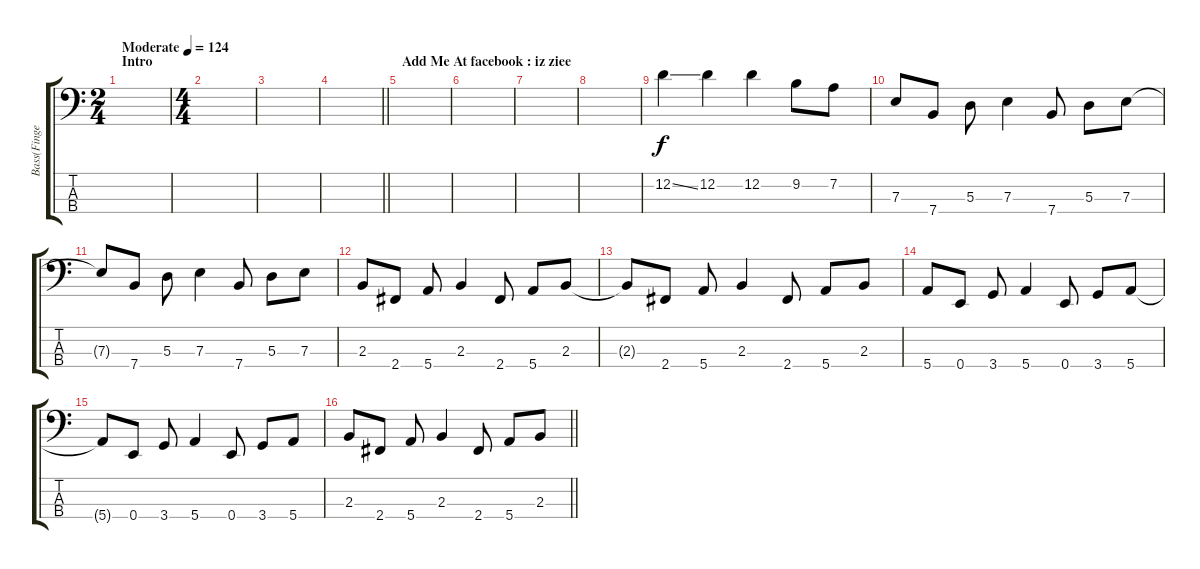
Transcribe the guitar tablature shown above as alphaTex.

\track ("Bass(Finger)" "Bass(Finge") {instrument electricbassfinger}
\staff {score tabs}
\tuning (G2 D2 A1 E1) {hide}
\ts (2 4)
\section ("" "Intro")
\tempo (124 "Moderate")
\clef f4
\ks c
|
\ts (4 4)
|
|
\barLineRight lightlight
|
\section ("" "Add Me At facebook : iz ziee")
|
|
|
|
12.2{ss}.4 12.2.4 12.2.4 9.2.8 7.2.8 |
7.3.8 7.4.8 5.3.8 7.3.4 7.4.8 5.3.8 7.3.8 |
7.3{t}.8 7.4.8 5.3.8 7.3.4 7.4.8 5.3.8 7.3.8 |
2.3.8 2.4.8 5.4.8 2.3.4 2.4.8 5.4.8 2.3.8 |
2.3{t}.8 2.4.8 5.4.8 2.3.4 2.4.8 5.4.8 2.3.8 |
5.4.8 0.4.8 3.4.8 5.4.4 0.4.8 3.4.8 5.4.8 |
5.4{t}.8 0.4.8 3.4.8 5.4.4 0.4.8 3.4.8 5.4.8 |
\barLineRight lightlight
2.3.8 2.4.8 5.4.8 2.3.4 2.4.8 5.4.8 2.3.8
